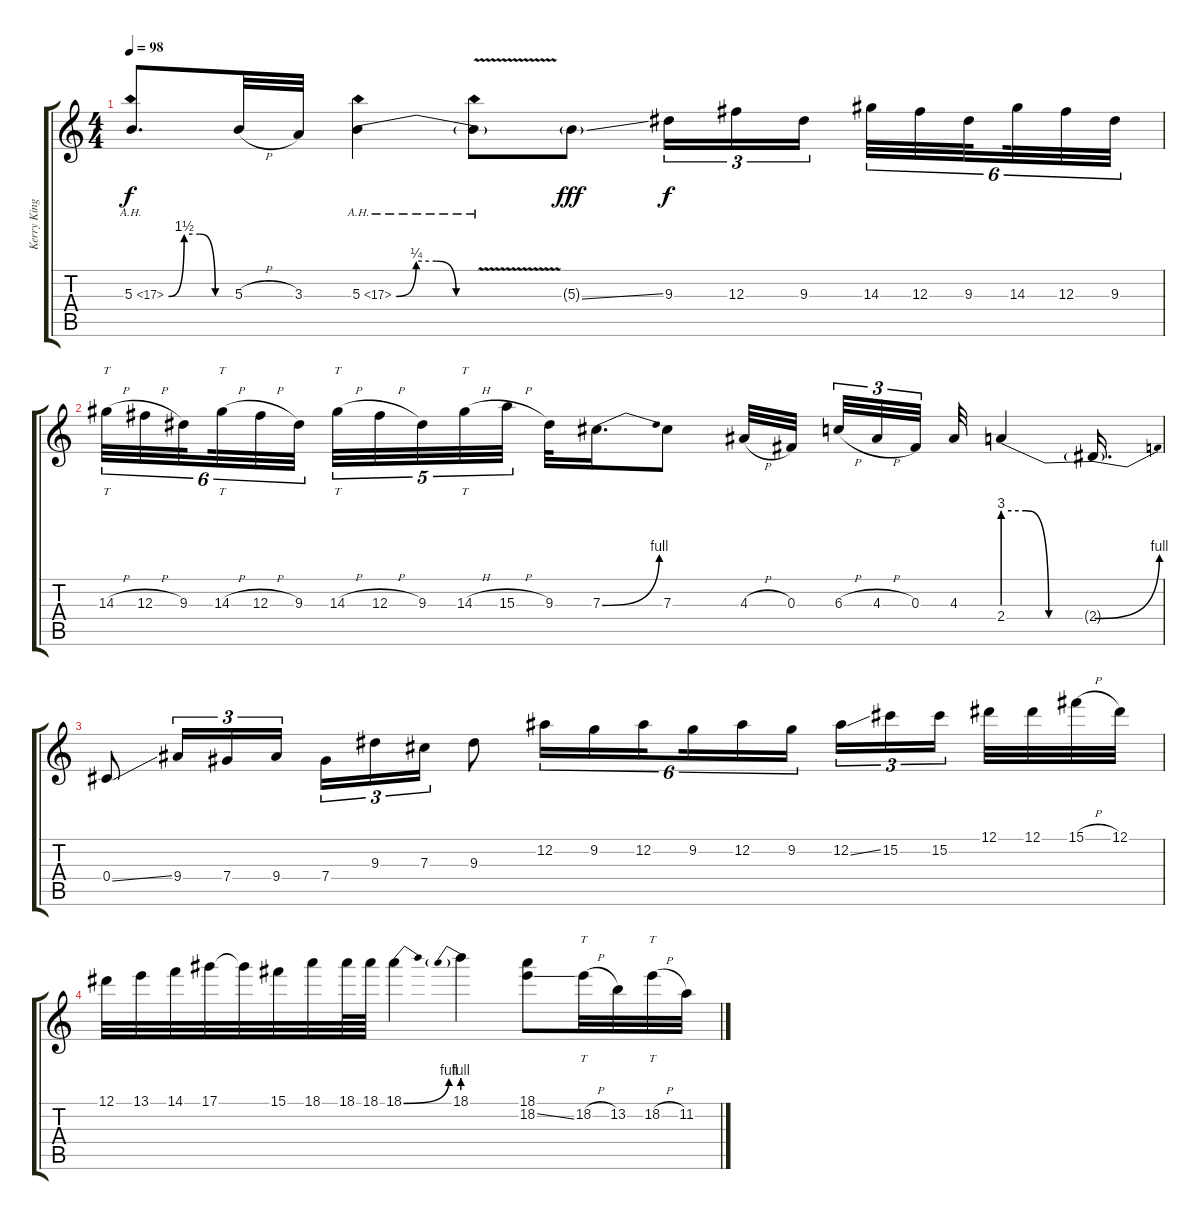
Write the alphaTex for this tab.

\track ("Kerry King (Rhythm Guitar)" "Kerry King") {instrument distortionguitar}
\staff {score tabs}
\tuning (Eb4 Bb3 Gb3 Db3 Ab2 Eb2) {hide}
\ts (4 4)
\tempo 98
\clef g2
\ks c
5.3{be (custom 0 0 15 6 30 6 45 0 60 0) ah 12}.8{d dy f} 5.3{h}.32 3.3.32 5.3{be (custom 0 0 15 1 30 1 45 0 60 0) ah 12}.4 5.3{ah 12 v t}.8 5.3{ss g}.8{dy fff} 9.3.16{tu (3 2) dy f} 12.3.16{tu (3 2)} 9.3.16{tu (3 2) beam splitsecondary} 14.3.32{tu (6 4)} 12.3.32{tu (6 4)} 9.3.32{tu (6 4) beam splitsecondary} 14.3.32{tu (6 4)} 12.3.32{tu (6 4)} 9.3.32{tu (6 4)} |
14.3{h}.32{tt tu (6 4)} 12.3{h}.32{tu (6 4)} 9.3.32{tu (6 4) beam splitsecondary} 14.3{h}.32{tt tu (6 4)} 12.3{h}.32{tu (6 4)} 9.3.32{tu (6 4) beam splitsecondary} 14.3{h}.32{tt tu (5 4)} 12.3{h}.32{tu (5 4)} 9.3.32{tu (5 4)} 14.3{h}.32{tt tu (5 4)} 15.3{h}.32{tu (5 4)} 9.3.32 7.3{be (bend 0 0 60 4)}.16{d} 7.3.8 4.3{h}.32 0.3.32{beam splitsecondary} 6.3{h}.32{tu (3 2)} 4.3{h}.32{tu (3 2)} 0.3.32{tu (3 2) beam splitsecondary} 4.3.32 2.4{be (custom 0 12 15 12 30 0 60 0)}.4 2.4{be (bend 0 0 60 4) t}.16{d} |
0.4{ss}.8 9.4.16{tu (3 2)} 7.4.16{tu (3 2)} 9.4.16{tu (3 2)} 7.4.16{tu (3 2)} 9.3.16{tu (3 2)} 7.3.16{tu (3 2)} 9.3.8 12.2.16{tu (6 4)} 9.2.16{tu (6 4)} 12.2.16{tu (6 4) beam splitsecondary} 9.2.16{tu (6 4)} 12.2.16{tu (6 4)} 9.2.16{tu (6 4)} 12.2{ss}.16{tu (3 2)} 15.2.16{tu (3 2)} 15.2.16{tu (3 2) beam splitsecondary} 12.1.32 12.1.32 15.1{h}.32 12.1.32 |
12.1.32 13.1.32 14.1.32 17.1.32 17.1{t}.32 15.1.32 18.1.32 18.1.64 18.1.64 18.1{be (bend 0 0 60 4)}.4 18.1{be (prebend 0 4 60 4)}.4 (18.1 18.2{ss}).8 18.2{h}.32{tt} 13.2.32 18.2{h}.32{tt} 11.2.32
